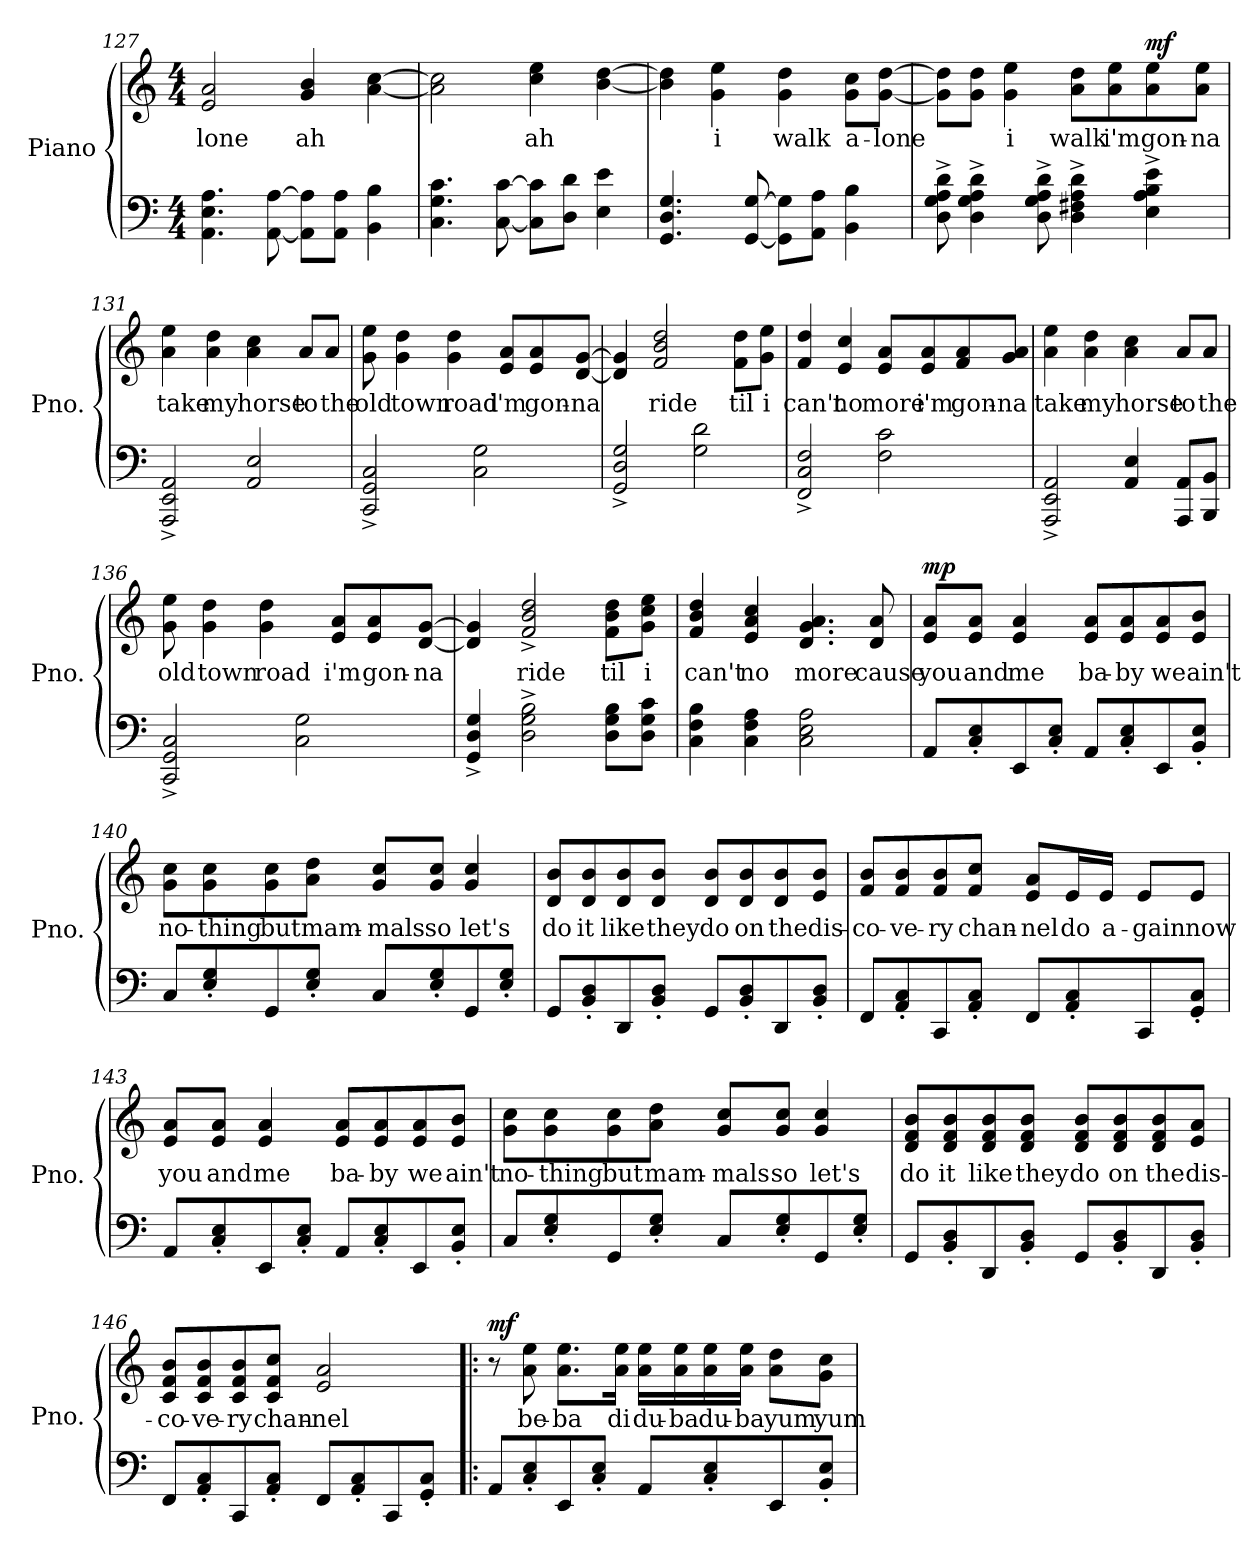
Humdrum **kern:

**kern	**kern	**text	**dynam
*part1	*part1	*part1	*part1
*staff2	*staff1	*staff1	*staff1/2
*I"Piano	*	*	*
*I'Pno.	*	*	*
!!LO:LB:g=z
*clefF4	*clefG2	*	*
*k[]	*k[]	*	*
*M4/4	*M4/4	*	*
=127	=127	=127	=127
!	!	!LO:LY:b	!
4.AA\ 4.E\ 4.A\	2e/ 2a/	-lone	.
[8AA\ [8A\	.	.	.
!	!	!LO:LY:b	!
8AA\] 8A\]L	4g/ 4b/	ah	.
8AA\ 8A\J	.	.	.
4BB\ 4B\	[4a\ [4cc\	.	.
=128	=128	=128	=128
4.C\ 4.G\ 4.c\	2a\] 2cc\]	.	.
[8C\ [8c\	.	.	.
!	!	!LO:LY:b	!
8C\] 8c\]L	4cc\ 4ee\	ah	.
8D\ 8d\J	.	.	.
4E\ 4e\	[4b\ [4dd\	.	.
=129	=129	=129	=129
4.GG/ 4.D/ 4.G/	4b\] 4dd\]	.	.
!	!	!LO:LY:b	!
.	4g\ 4ee\	i	.
[8GG/ [8G/	.	.	.
!	!	!LO:LY:b	!
8GG\] 8G\]L	4g\ 4dd\	walk	.
8AA\ 8A\J	.	.	.
!	!	!LO:LY:b	!
4BB\ 4B\	8g\ 8cc\L	a-	.
!	!	!LO:LY:b	!
.	[8g\ [8dd\J	-lone	.
=130	=130	=130	=130
8D\^ 8G\^ 8A\^ 8d\^	8g\] 8dd\]L	.	.
4D\^ 4G\^ 4A\^ 4d\^	8g\ 8dd\J	.	.
!	!	!LO:LY:b	!
.	4g\ 4ee\	i	.
8D\^ 8G\^ 8A\^ 8d\^	.	.	.
!	!	!LO:LY:b	!
4D\^ 4F#X\^ 4A\^ 4d\^	8a\ 8dd\L	walk	.
!	!	!LO:LY:b	!
.	8a\ 8ee\	i'm	.
!	!	!LO:LY:b	!LO:DY:b=2
4E\^ 4A\^ 4B\^ 4e\^	8a\ 8ee\	gon-	mf
!	!	!LO:LY:b	!
.	8a\ 8ee\J	-na	.
!!LO:PB:g=z
=131	=131	=131	=131
!	!	!LO:LY:b	!
2AAA/^ 2EE/^ 2AA/^	4a\ 4ee\	take	.
!	!	!LO:LY:b	!
.	4a\ 4dd\	my	.
!	!	!LO:LY:b	!
2AA/ 2E/	4a\ 4cc\	horse	.
!	!	!LO:LY:b	!
.	8a/L	to	.
!	!	!LO:LY:b	!
.	8a/J	the	.
=132	=132	=132	=132
!	!	!LO:LY:b	!
2CC/^ 2GG/^ 2C/^	8g\ 8ee\	old	.
!	!	!LO:LY:b	!
.	4g\ 4dd\	town	.
!	!	!LO:LY:b	!
.	4g\ 4dd\	road	.
2C\ 2G\	.	.	.
!	!	!LO:LY:b	!
.	8e/ 8a/L	i'm	.
!	!	!LO:LY:b	!
.	8e/ 8a/	gon-	.
!	!	!LO:LY:b	!
.	[8d/ [8g/J	-na	.
=133	=133	=133	=133
2GG/^ 2D/^ 2G/^	4d/] 4g/]	.	.
!	!	!LO:LY:b	!
.	2f/ 2b/ 2dd/	ride	.
2G\ 2d\	.	.	.
!	!	!LO:LY:b	!
.	8f\ 8dd\L	til	.
!	!	!LO:LY:b	!
.	8g\ 8ee\J	i	.
=134	=134	=134	=134
!	!	!LO:LY:b	!
2FF/^ 2C/^ 2F/^	4f/ 4dd/	can't	.
!	!	!LO:LY:b	!
.	4e/ 4cc/	no	.
!	!	!LO:LY:b	!
2F\ 2c\	8e/ 8a/L	more	.
!	!	!LO:LY:b	!
.	8e/ 8a/	i'm	.
!	!	!LO:LY:b	!
.	8f/ 8a/	gon-	.
!	!	!LO:LY:b	!
.	8g/ 8a/J	-na	.
!!LO:LB:g=z
=135	=135	=135	=135
*	*MM134	*	*
!	!	!LO:LY:b	!
2AAA/^ 2EE/^ 2AA/^	4a\ 4ee\	take	.
!	!	!LO:LY:b	!
.	4a\ 4dd\	my	.
*	*MM133	*	*
!	!	!LO:LY:b	!
4AA/ 4E/	4a\ 4cc\	horse	.
!	!	!LO:LY:b	!
8AAA/ 8AA/L	8a/L	to	.
!	!	!LO:LY:b	!
8BBB/ 8BB/J	8a/J	the	.
=136	=136	=136	=136
*	*MM132	*	*
!	!	!LO:LY:b	!
2CC/^ 2GG/^ 2C/^	8g\ 8ee\	old	.
!	!	!LO:LY:b	!
.	4g\ 4dd\	town	.
*	*MM131	*	*
!	!	!LO:LY:b	!
.	4g\ 4dd\	road	.
2C\ 2G\	.	.	.
!	!	!LO:LY:b	!
.	8e/ 8a/L	i'm	.
!	!	!LO:LY:b	!
.	8e/ 8a/	gon-	.
!	!	!LO:LY:b	!
.	[8d/ [8g/J	-na	.
=137	=137	=137	=137
*	*MM130	*	*
4GG/^ 4D/^ 4G/^	4d/] 4g/]	.	.
*	*MM129	*	*
!	!	!LO:LY:b	!
2D\^ 2G\^ 2B\^	2f/^ 2b/^ 2dd/^	ride	.
!	!	!LO:LY:b	!
8D\ 8G\ 8B\L	8f\ 8b\ 8dd\L	til	.
!	!	!LO:LY:b	!
8D\ 8G\ 8c\J	8g\ 8cc\ 8ee\J	i	.
=138	=138	=138	=138
*	*MM128	*	*
!	!	!LO:LY:b	!
4C\ 4F\ 4B\	4f/ 4b/ 4dd/	can't	.
!	!	!LO:LY:b	!
4C\ 4F\ 4A\	4e/ 4a/ 4cc/	no	.
*	*MM127	*	*
!	!	!LO:LY:b	!
2C\ 2E\ 2A\	4.d/ 4.g/ 4.a/	more	.
!	!	!LO:LY:b	!
.	8d/ 8a/	cause	.
!!LO:LB:g=z
=139	=139	=139	=139
!	!	!LO:LY:b	!LO:DY:b=2
8AA/L	8e/ 8a/L	you	mp
!	!	!LO:LY:b	!
8C/' 8E/'	8e/ 8a/J	and	.
!	!	!LO:LY:b	!
8EE/	4e/ 4a/	me	.
8C/' 8E/'J	.	.	.
!	!	!LO:LY:b	!
8AA/L	8e/ 8a/L	ba-	.
!	!	!LO:LY:b	!
8C/' 8E/'	8e/ 8a/	-by	.
!	!	!LO:LY:b	!
8EE/	8e/ 8a/	we	.
!	!	!LO:LY:b	!
8BB/' 8E/'J	8e/ 8b/J	ain't	.
=140	=140	=140	=140
!	!	!LO:LY:b	!
8C/L	8g\ 8cc\L	no-	.
!	!	!LO:LY:b	!
8E/' 8G/'	8g\ 8cc\	-thing	.
!	!	!LO:LY:b	!
8GG/	8g\ 8cc\	but	.
!	!	!LO:LY:b	!
8E/' 8G/'J	8a\ 8dd\J	mam-	.
!	!	!LO:LY:b	!
8C/L	8g/ 8cc/L	-mals	.
!	!	!LO:LY:b	!
8E/' 8G/'	8g/ 8cc/J	so	.
!	!	!LO:LY:b	!
8GG/	4g/ 4cc/	let's	.
8E/' 8G/'J	.	.	.
!!LO:LB:g=z
=141	=141	=141	=141
!	!	!LO:LY:b	!
8GG/L	8d/ 8b/L	do	.
!	!	!LO:LY:b	!
8BB/' 8D/'	8d/ 8b/	it	.
!	!	!LO:LY:b	!
8DD/	8d/ 8b/	like	.
!	!	!LO:LY:b	!
8BB/' 8D/'J	8d/ 8b/J	they	.
!	!	!LO:LY:b	!
8GG/L	8d/ 8b/L	do	.
!	!	!LO:LY:b	!
8BB/' 8D/'	8d/ 8b/	on	.
!	!	!LO:LY:b	!
8DD/	8d/ 8b/	the	.
!	!	!LO:LY:b	!
8BB/' 8D/'J	8e/ 8b/J	dis-	.
=142	=142	=142	=142
!	!	!LO:LY:b	!
8FF/L	8f/ 8b/L	-co-	.
!	!	!LO:LY:b	!
8AA/' 8C/'	8f/ 8b/	-ve-	.
!	!	!LO:LY:b	!
8CC/	8f/ 8b/	-ry	.
!	!	!LO:LY:b	!
8AA/' 8C/'J	8f/ 8cc/J	chan-	.
!	!	!LO:LY:b	!
8FF/L	8e/ 8a/L	-nel	.
!	!	!LO:LY:b	!
8AA/' 8C/'	16e/L	do	.
!	!	!LO:LY:b	!
.	16e/JJ	a-	.
!	!	!LO:LY:b	!
8CC/	8e/L	-gain	.
!	!	!LO:LY:b	!
8GG/' 8C/'J	8e/J	now	.
!!LO:LB:g=z
=143	=143	=143	=143
!	!	!LO:LY:b	!
8AA/L	8e/ 8a/L	you	.
!	!	!LO:LY:b	!
8C/' 8E/'	8e/ 8a/J	and	.
!	!	!LO:LY:b	!
8EE/	4e/ 4a/	me	.
8C/' 8E/'J	.	.	.
!	!	!LO:LY:b	!
8AA/L	8e/ 8a/L	ba-	.
!	!	!LO:LY:b	!
8C/' 8E/'	8e/ 8a/	-by	.
!	!	!LO:LY:b	!
8EE/	8e/ 8a/	we	.
!	!	!LO:LY:b	!
8BB/' 8E/'J	8e/ 8b/J	ain't	.
=144	=144	=144	=144
!	!	!LO:LY:b	!
8C/L	8g\ 8cc\L	no-	.
!	!	!LO:LY:b	!
8E/' 8G/'	8g\ 8cc\	-thing	.
!	!	!LO:LY:b	!
8GG/	8g\ 8cc\	but	.
!	!	!LO:LY:b	!
8E/' 8G/'J	8a\ 8dd\J	mam-	.
!	!	!LO:LY:b	!
8C/L	8g/ 8cc/L	-mals	.
!	!	!LO:LY:b	!
8E/' 8G/'	8g/ 8cc/J	so	.
!	!	!LO:LY:b	!
8GG/	4g/ 4cc/	let's	.
8E/' 8G/'J	.	.	.
!!LO:PB:g=z
=145	=145	=145	=145
!	!	!LO:LY:b	!
8GG/L	8d/ 8f/ 8b/L	do	.
!	!	!LO:LY:b	!
8BB/' 8D/'	8d/ 8f/ 8b/	it	.
!	!	!LO:LY:b	!
8DD/	8d/ 8f/ 8b/	like	.
!	!	!LO:LY:b	!
8BB/' 8D/'J	8d/ 8f/ 8b/J	they	.
!	!	!LO:LY:b	!
8GG/L	8d/ 8f/ 8b/L	do	.
!	!	!LO:LY:b	!
8BB/' 8D/'	8d/ 8f/ 8b/	on	.
!	!	!LO:LY:b	!
8DD/	8d/ 8f/ 8b/	the	.
!	!	!LO:LY:b	!
8BB/' 8D/'J	8e/ 8a/J	dis-	.
=146	=146	=146	=146
!	!	!LO:LY:b	!
8FF/L	8c/ 8f/ 8b/L	-co-	.
!	!	!LO:LY:b	!
8AA/' 8C/'	8c/ 8f/ 8b/	-ve-	.
!	!	!LO:LY:b	!
8CC/	8c/ 8f/ 8b/	-ry	.
!	!	!LO:LY:b	!
8AA/' 8C/'J	8c/ 8f/ 8cc/J	chan-	.
!	!	!LO:LY:b	!
8FF/L	2e/ 2a/	-nel	.
8AA/' 8C/'	.	.	.
8CC/	.	.	.
8GG/' 8C/'J	.	.	.
!!LO:LB:g=z
=147!|:	=147!|:	=147!|:	=147!|:
!	!	!	!LO:DY:b=2
8AA/L	8r	.	mf
!	!	!LO:LY:b	!
8C/' 8E/'	8a\ 8ee\	be-	.
!	!	!LO:LY:b	!
8EE/	8.a\ 8.ee\L	-ba	.
8C/' 8E/'J	.	.	.
!	!	!LO:LY:b	!
.	16a\ 16ee\Jk	di	.
!	!	!LO:LY:b	!
8AA/L	16a\ 16ee\LL	du-	.
!	!	!LO:LY:b	!
.	16a\ 16ee\	-ba	.
!	!	!LO:LY:b	!
8C/' 8E/'	16a\ 16ee\	du-	.
!	!	!LO:LY:b	!
.	16a\ 16ee\JJ	-ba	.
!	!	!LO:LY:b	!
8EE/	8a\ 8dd\L	yum	.
!	!	!LO:LY:b	!
8BB/' 8E/'J	8g\ 8cc\J	yum	.
=	=	=	=
*-	*-	*-	*-
